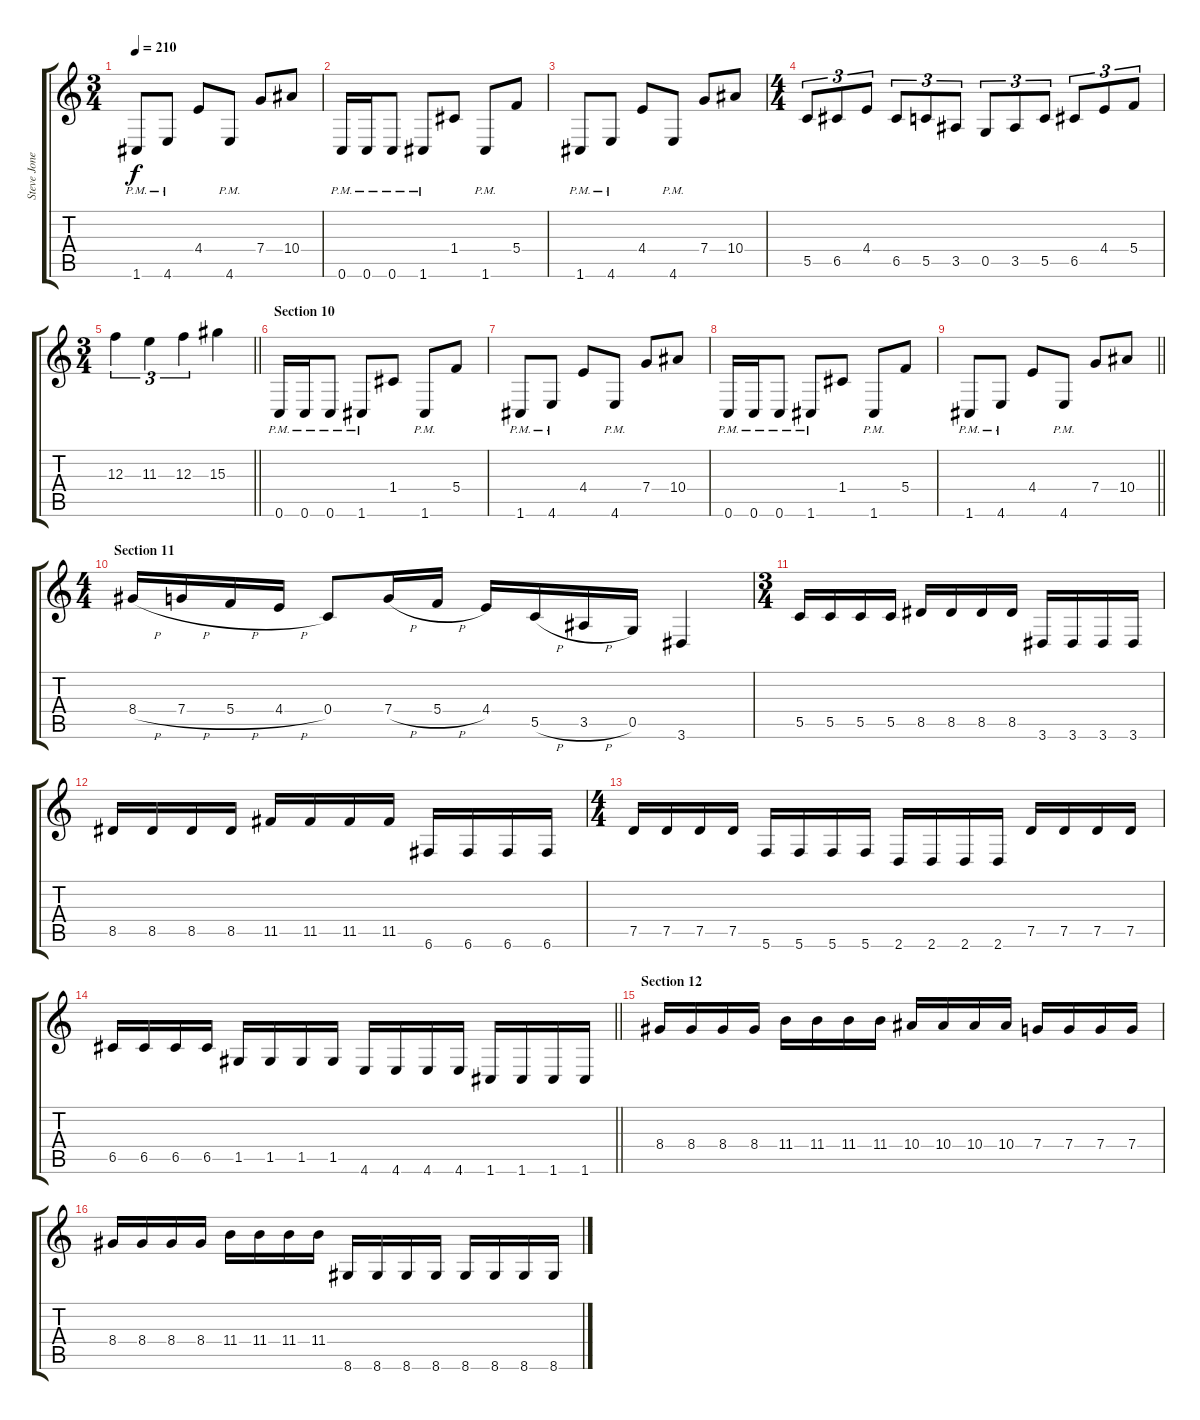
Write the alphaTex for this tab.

\track ("Steve Jones - guitar" "Steve Jone") {instrument distortionguitar}
\staff {score tabs}
\tuning (D4 A3 F3 C3 G2 C2) {hide}
\ts (3 4)
\tempo 210
\clef g2
\ks c
1.6{pm}.8{dy f} 4.6{pm}.8 4.4.8 4.6{pm}.8 7.4.8 10.4.8 |
0.6{pm}.16 0.6{pm}.16 0.6{pm}.8 1.6{pm}.8 1.4.8 1.6{pm}.8 5.4.8 |
1.6{pm}.8 4.6{pm}.8 4.4.8 4.6{pm}.8 7.4.8 10.4.8 |
\ts (4 4)
5.5.8{tu (3 2)} 6.5.8{tu (3 2)} 4.4.8{tu (3 2)} 6.5.8{tu (3 2)} 5.5.8{tu (3 2)} 3.5.8{tu (3 2)} 0.5.8{tu (3 2)} 3.5.8{tu (3 2)} 5.5.8{tu (3 2)} 6.5.8{tu (3 2)} 4.4.8{tu (3 2)} 5.4.8{tu (3 2)} |
\ts (3 4)
\barLineRight lightlight
12.3.4{tu (3 2)} 11.3.4{tu (3 2)} 12.3.4{tu (3 2)} 15.3.4 |
\section ("" "Section 10")
0.6{pm}.16 0.6{pm}.16 0.6{pm}.8 1.6{pm}.8 1.4.8 1.6{pm}.8 5.4.8 |
1.6{pm}.8 4.6{pm}.8 4.4.8 4.6{pm}.8 7.4.8 10.4.8 |
0.6{pm}.16 0.6{pm}.16 0.6{pm}.8 1.6{pm}.8 1.4.8 1.6{pm}.8 5.4.8 |
\barLineRight lightlight
1.6{pm}.8 4.6{pm}.8 4.4.8 4.6{pm}.8 7.4.8 10.4.8 |
\ts (4 4)
\section ("" "Section 11")
8.4{h}.16 7.4{h}.16 5.4{h}.16 4.4{h}.16 0.4.8 7.4{h}.16 5.4{h}.16 4.4.16 5.5{h}.16 3.5{h}.16 0.5.16 3.6.4 |
\ts (3 4)
5.5.16 5.5.16 5.5.16 5.5.16 8.5.16 8.5.16 8.5.16 8.5.16 3.6.16 3.6.16 3.6.16 3.6.16 |
8.5.16 8.5.16 8.5.16 8.5.16 11.5.16 11.5.16 11.5.16 11.5.16 6.6.16 6.6.16 6.6.16 6.6.16 |
\ts (4 4)
7.5.16 7.5.16 7.5.16 7.5.16 5.6.16 5.6.16 5.6.16 5.6.16 2.6.16 2.6.16 2.6.16 2.6.16 7.5.16 7.5.16 7.5.16 7.5.16 |
\barLineRight lightlight
6.5.16 6.5.16 6.5.16 6.5.16 1.5.16 1.5.16 1.5.16 1.5.16 4.6.16 4.6.16 4.6.16 4.6.16 1.6.16 1.6.16 1.6.16 1.6.16 |
\section ("" "Section 12")
8.4.16 8.4.16 8.4.16 8.4.16 11.4.16 11.4.16 11.4.16 11.4.16 10.4.16 10.4.16 10.4.16 10.4.16 7.4.16 7.4.16 7.4.16 7.4.16 |
8.4.16 8.4.16 8.4.16 8.4.16 11.4.16 11.4.16 11.4.16 11.4.16 8.6.16 8.6.16 8.6.16 8.6.16 8.6.16 8.6.16 8.6.16 8.6.16
